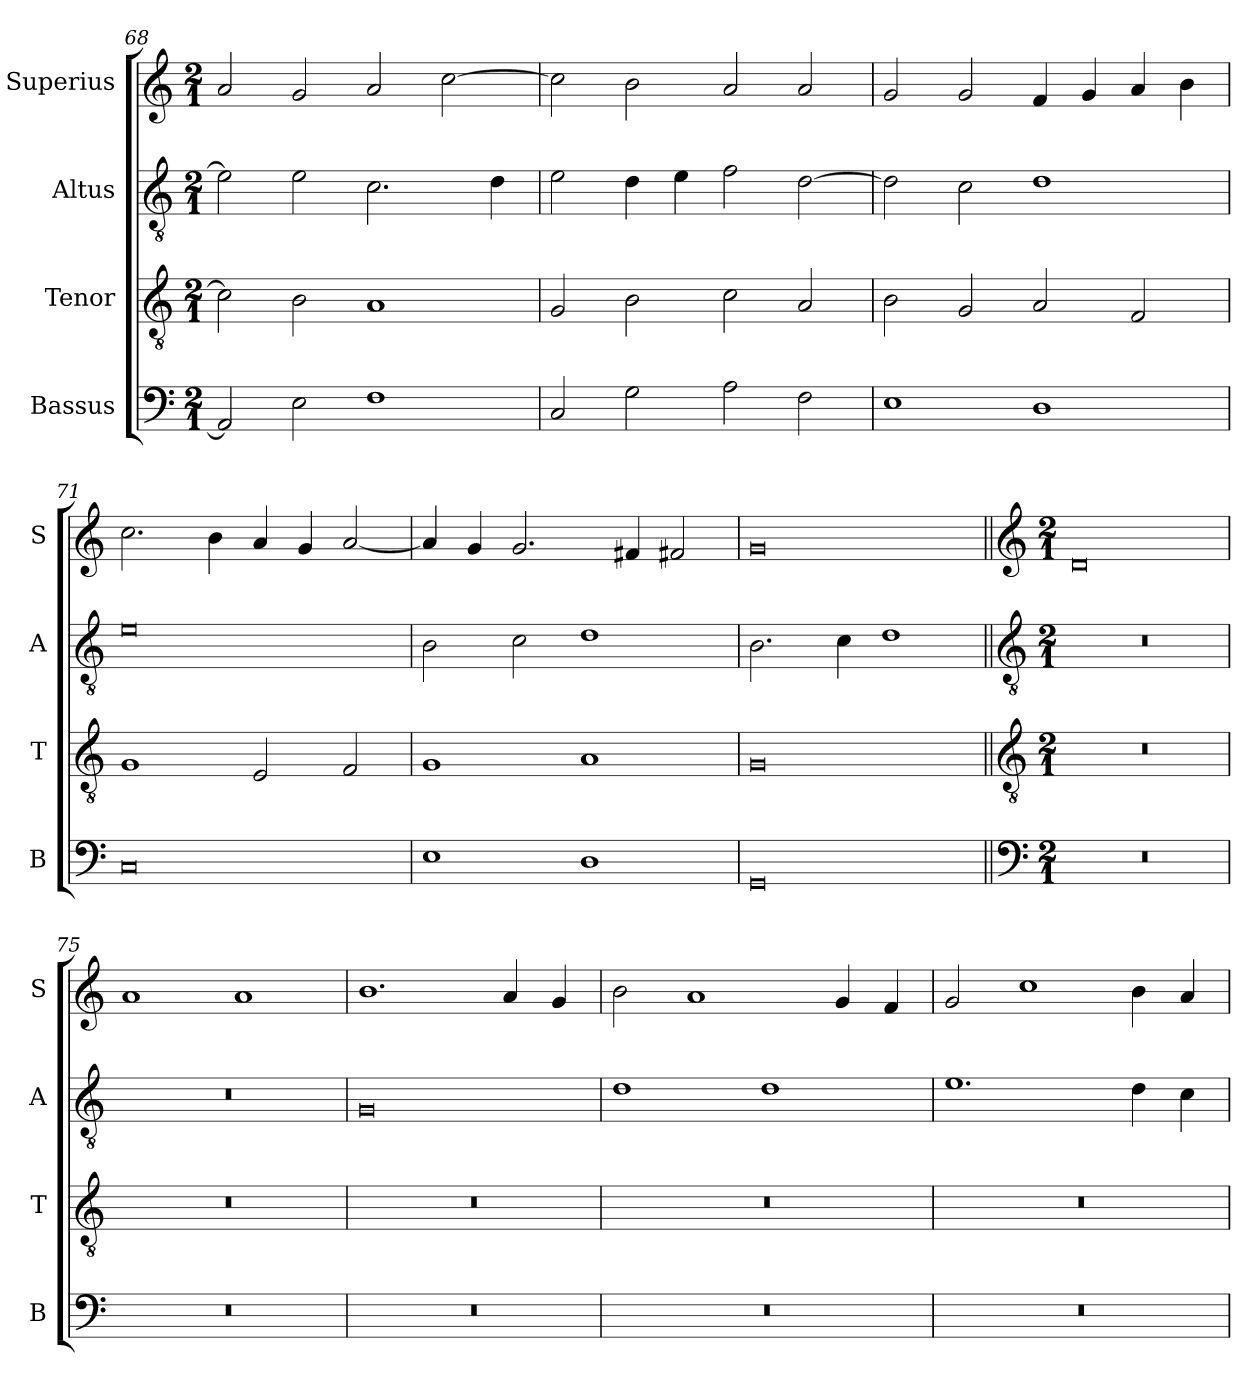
**kern	**kern	**kern	**kern
*part4	*part3	*part2	*part1
*staff4	*staff3	*staff2	*staff1
*I"Bassus	*I"Tenor	*I"Altus	*I"Superius
*I'B	*I'T	*I'A	*I'S
*clefF4	*clefGv2	*clefGv2	*clefG2
*k[]	*k[]	*k[]	*k[]
*a:	*a:	*a:	*a:
*M2/1	*M2/1	*M2/1	*M2/1
=68	=68	=68	=68
2AA]	2c]	2e]	2a
2E	2B	2e	2g
1F	1A	2.c	2a
.	.	.	[2cc
.	.	4d	.
=69	=69	=69	=69
2C	2G	2e	2cc]
2G	2B	4d	2b
.	.	4e	.
2A	2c	2f	2a
2F	2A	[2d	2a
=70	=70	=70	=70
1E	2B	2d]	2g
.	2G	2c	2g
1D	2A	1d	4f
.	.	.	4g
.	2F	.	4a
.	.	.	4b
=71	=71	=71	=71
0C	1G	0e	2.cc
.	.	.	4b
.	2E	.	4a
.	.	.	4g
.	2F	.	[2a
=72	=72	=72	=72
1E	1G	2B	4a]
.	.	.	4g
.	.	2c	2.g
1D	1A	1d	.
.	.	.	4f#X
.	.	.	2f#X
=73	=73	=73	=73
0GG	0G	2.B	0g
.	.	4c	.
.	.	1d	.
!!LO:LB:g=z
=74||	=74||	=74||	=74||
*clefF4	*clefGv2	*clefGv2	*clefG2
*k[]	*k[]	*k[]	*k[]
*M2/1	*M2/1	*M2/1	*M2/1
0r	0r	0r	0d
=75	=75	=75	=75
0r	0r	0r	1a
.	.	.	1a
=76	=76	=76	=76
0r	0r	0G	1.b
.	.	.	4a
.	.	.	4g
=77	=77	=77	=77
0r	0r	1d	2b
.	.	.	1a
.	.	1d	.
.	.	.	4g
.	.	.	4f
=78	=78	=78	=78
0r	0r	1.e	2g
.	.	.	1cc
.	.	4d	4b
.	.	4c	4a
=	=	=	=
*-	*-	*-	*-
